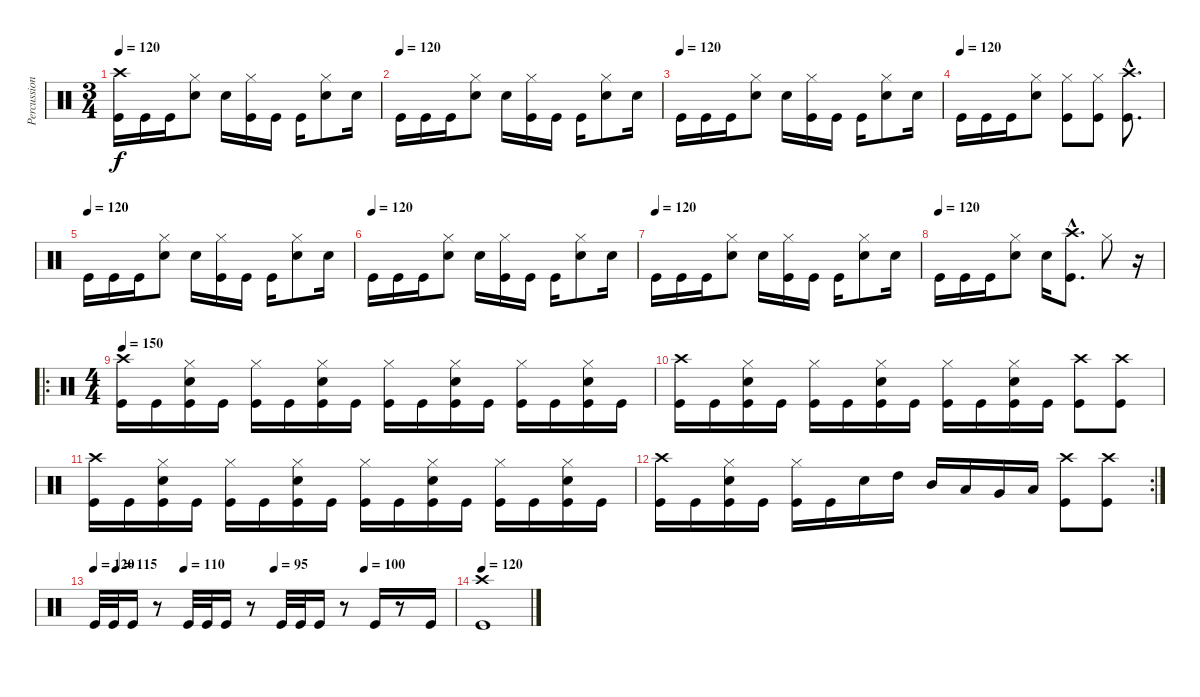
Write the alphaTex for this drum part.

\track ("Percussion" "Percussion") {instrument percussion}
\staff {score}
\articulation defaults
\ts (3 4)
\tempo 120
\clef neutral
\ks c
("Crash high (hit)" "Kick (hit)").16{dy f} "Kick (hit)".16 "Kick (hit)".16 ("Hi-Hat (closed)" "Snare (hit) 2").8 "Snare (hit) 2".16 ("Hi-Hat (closed)" "Kick (hit)").16 "Kick (hit)".16 "Kick (hit)".16 ("Hi-Hat (closed)" "Snare (hit) 2").8 "Snare (hit) 2".16 |
\tempo (120)
"Kick (hit)".16 "Kick (hit)".16 "Kick (hit)".16 ("Hi-Hat (closed)" "Snare (hit) 2").8 "Snare (hit) 2".16 ("Hi-Hat (closed)" "Kick (hit)").16 "Kick (hit)".16 "Kick (hit)".16 ("Hi-Hat (closed)" "Snare (hit) 2").8 "Snare (hit) 2".16 |
\tempo (120)
"Kick (hit)".16 "Kick (hit)".16 "Kick (hit)".16 ("Hi-Hat (closed)" "Snare (hit) 2").8 "Snare (hit) 2".16 ("Hi-Hat (closed)" "Kick (hit)").16 "Kick (hit)".16 "Kick (hit)".16 ("Hi-Hat (closed)" "Snare (hit) 2").8 "Snare (hit) 2".16 |
\tempo (120)
"Kick (hit)".16 "Kick (hit)".16 "Kick (hit)".16 ("Hi-Hat (closed)" "Snare (hit) 2").8 ("Hi-Hat (closed)" "Kick (hit)").8 ("Hi-Hat (closed)" "Kick (hit)").8 ("Crash high (hit)"{hac} "Kick (hit)"{hac}).8{d} |
\tempo (120)
"Kick (hit)".16 "Kick (hit)".16 "Kick (hit)".16 ("Hi-Hat (closed)" "Snare (hit) 2").8 "Snare (hit) 2".16 ("Hi-Hat (closed)" "Kick (hit)").16 "Kick (hit)".16 "Kick (hit)".16 ("Hi-Hat (closed)" "Snare (hit) 2").8 "Snare (hit) 2".16 |
\tempo (120)
"Kick (hit)".16 "Kick (hit)".16 "Kick (hit)".16 ("Hi-Hat (closed)" "Snare (hit) 2").8 "Snare (hit) 2".16 ("Hi-Hat (closed)" "Kick (hit)").16 "Kick (hit)".16 "Kick (hit)".16 ("Hi-Hat (closed)" "Snare (hit) 2").8 "Snare (hit) 2".16 |
\tempo (120)
"Kick (hit)".16 "Kick (hit)".16 "Kick (hit)".16 ("Hi-Hat (closed)" "Snare (hit) 2").8 "Snare (hit) 2".16 ("Hi-Hat (closed)" "Kick (hit)").16 "Kick (hit)".16 "Kick (hit)".16 ("Hi-Hat (closed)" "Snare (hit) 2").8 "Snare (hit) 2".16 |
\tempo (120)
"Kick (hit)".16 "Kick (hit)".16 "Kick (hit)".16 ("Hi-Hat (closed)" "Snare (hit) 2").8 "Snare (hit) 2".16 ("Crash high (hit)"{hac} "Kick (hit)"{hac}).8{d} "Hi-Hat (closed)".8 r.16 |
\ro
\ts (4 4)
\tempo 150
("Crash high (hit)" "Kick (hit)").16 "Kick (hit)".16 ("Hi-Hat (closed)" "Snare (hit) 2" "Kick (hit)").16 "Kick (hit)".16 ("Hi-Hat (closed)" "Kick (hit)").16 "Kick (hit)".16 ("Hi-Hat (closed)" "Snare (hit) 2" "Kick (hit)").16 "Kick (hit)".16 ("Hi-Hat (closed)" "Kick (hit)").16 "Kick (hit)".16 ("Hi-Hat (closed)" "Snare (hit) 2" "Kick (hit)").16 "Kick (hit)".16 ("Hi-Hat (closed)" "Kick (hit)").16 "Kick (hit)".16 ("Hi-Hat (closed)" "Snare (hit) 2" "Kick (hit)").16 "Kick (hit)".16 |
("Crash high (hit)" "Kick (hit)").16 "Kick (hit)".16 ("Hi-Hat (closed)" "Snare (hit) 2" "Kick (hit)").16 "Kick (hit)".16 ("Hi-Hat (closed)" "Kick (hit)").16 "Kick (hit)".16 ("Hi-Hat (closed)" "Snare (hit) 2" "Kick (hit)").16 "Kick (hit)".16 ("Hi-Hat (closed)" "Kick (hit)").16 "Kick (hit)".16 ("Hi-Hat (closed)" "Snare (hit) 2" "Kick (hit)").16 "Kick (hit)".16 ("Crash high (hit)" "Kick (hit)").8 ("Crash high (hit)" "Kick (hit)").8 |
("Crash high (hit)" "Kick (hit)").16 "Kick (hit)".16 ("Hi-Hat (closed)" "Snare (hit) 2" "Kick (hit)").16 "Kick (hit)".16 ("Hi-Hat (closed)" "Kick (hit)").16 "Kick (hit)".16 ("Hi-Hat (closed)" "Snare (hit) 2" "Kick (hit)").16 "Kick (hit)".16 ("Hi-Hat (closed)" "Kick (hit)").16 "Kick (hit)".16 ("Hi-Hat (closed)" "Snare (hit) 2" "Kick (hit)").16 "Kick (hit)".16 ("Hi-Hat (closed)" "Kick (hit)").16 "Kick (hit)".16 ("Hi-Hat (closed)" "Snare (hit) 2" "Kick (hit)").16 "Kick (hit)".16 |
\rc 2
("Crash high (hit)" "Kick (hit)").16 "Kick (hit)".16 ("Hi-Hat (closed)" "Snare (hit) 2" "Kick (hit)").16 "Kick (hit)".16 ("Hi-Hat (closed)" "Kick (hit)").16 "Kick (hit)".16 "Electric Snare (hit)".16 "High Tom (hit)".16 "Mid Tom (hit)".16 "Low Tom (hit)".16 "Very Low Tom (hit)".16 "Low Floor Tom (hit)".16 ("Crash high (hit)" "Kick (hit)").8 ("Crash high (hit)" "Kick (hit)").8 |
\tempo 120
\tempo (115 0.0625)
\tempo (110 0.25)
\tempo (95 0.5)
\tempo (100 0.75)
"Kick (hit)".32 "Kick (hit)".32 "Kick (hit)".16 r.8 "Kick (hit)".32 "Kick (hit)".32 "Kick (hit)".16 r.8 "Kick (hit)".32 "Kick (hit)".32 "Kick (hit)".16 r.8 "Kick (hit)".16 r.8 "Kick (hit)".16 |
\tempo 120
("Crash high (hit)" "Kick (hit)").1
